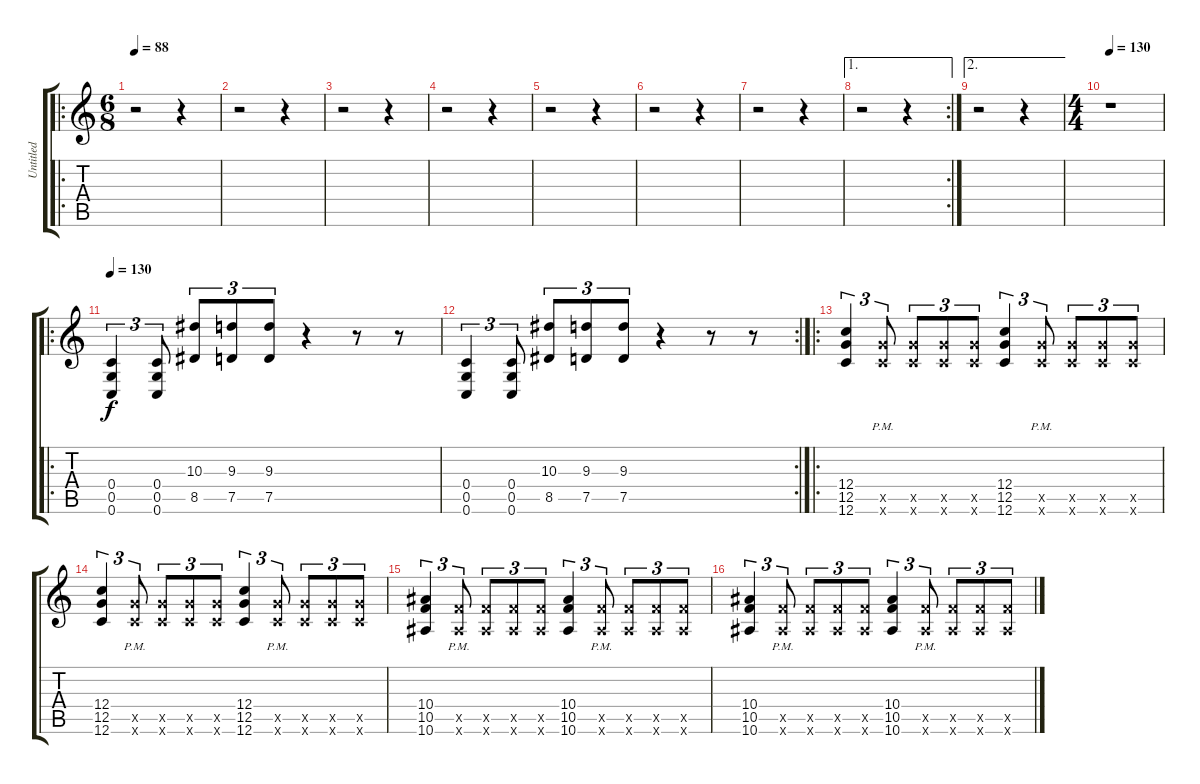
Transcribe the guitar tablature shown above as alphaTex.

\track ("Untitled" "Untitled") {instrument distortionguitar}
\staff {score tabs}
\tuning (D4 A3 F3 C3 G2 C2) {hide}
\ro
\ts (6 8)
\tempo 88
\clef g2
\ks c
r.2{dy f instrument distortionguitar} r.4 |
r.2 r.4 |
r.2 r.4 |
r.2 r.4 |
r.2 r.4 |
r.2 r.4 |
r.2 r.4 |
\ae 1
\rc 2
r.2 r.4 |
\ae 2
r.2 r.4 |
\ts (4 4)
\tempo 130
r.1 |
\ro
\tempo 130
(0.4 0.5 0.6).4{tu (3 2)} (0.4 0.5 0.6).8{tu (3 2)} (10.3 8.5).8{tu (3 2)} (9.3 7.5).8{tu (3 2)} (9.3 7.5).8{tu (3 2)} r.4 r.8 r.8 |
\rc 2
(0.4 0.5 0.6).4{tu (3 2)} (0.4 0.5 0.6).8{tu (3 2)} (10.3 8.5).8{tu (3 2)} (9.3 7.5).8{tu (3 2)} (9.3 7.5).8{tu (3 2)} r.4 r.8 r.8 |
\ro
(12.4 12.5 12.6).4{tu (3 2)} (12.5{pm x} 12.6{pm x}).8{tu (3 2)} (12.5{x} 12.6{x}).8{tu (3 2)} (12.5{x} 12.6{x}).8{tu (3 2)} (12.5{x} 12.6{x}).8{tu (3 2)} (12.4 12.5 12.6).4{tu (3 2)} (12.5{pm x} 12.6{pm x}).8{tu (3 2)} (12.5{x} 12.6{x}).8{tu (3 2)} (12.5{x} 12.6{x}).8{tu (3 2)} (12.5{x} 12.6{x}).8{tu (3 2)} |
(12.4 12.5 12.6).4{tu (3 2)} (12.5{pm x} 12.6{pm x}).8{tu (3 2)} (12.5{x} 12.6{x}).8{tu (3 2)} (12.5{x} 12.6{x}).8{tu (3 2)} (12.5{x} 12.6{x}).8{tu (3 2)} (12.4 12.5 12.6).4{tu (3 2)} (12.5{pm x} 12.6{pm x}).8{tu (3 2)} (12.5{x} 12.6{x}).8{tu (3 2)} (12.5{x} 12.6{x}).8{tu (3 2)} (12.5{x} 12.6{x}).8{tu (3 2)} |
(10.4 10.5 10.6).4{tu (3 2)} (10.5{pm x} 10.6{pm x}).8{tu (3 2)} (10.5{x} 10.6{x}).8{tu (3 2)} (10.5{x} 10.6{x}).8{tu (3 2)} (10.5{x} 10.6{x}).8{tu (3 2)} (10.4 10.5 10.6).4{tu (3 2)} (10.5{pm x} 10.6{pm x}).8{tu (3 2)} (10.5{x} 10.6{x}).8{tu (3 2)} (10.5{x} 10.6{x}).8{tu (3 2)} (10.5{x} 10.6{x}).8{tu (3 2)} |
(10.4 10.5 10.6).4{tu (3 2)} (10.5{pm x} 10.6{pm x}).8{tu (3 2)} (10.5{x} 10.6{x}).8{tu (3 2)} (10.5{x} 10.6{x}).8{tu (3 2)} (10.5{x} 10.6{x}).8{tu (3 2)} (10.4 10.5 10.6).4{tu (3 2)} (10.5{pm x} 10.6{pm x}).8{tu (3 2)} (10.5{x} 10.6{x}).8{tu (3 2)} (10.5{x} 10.6{x}).8{tu (3 2)} (10.5{x} 10.6{x}).8{tu (3 2)}
